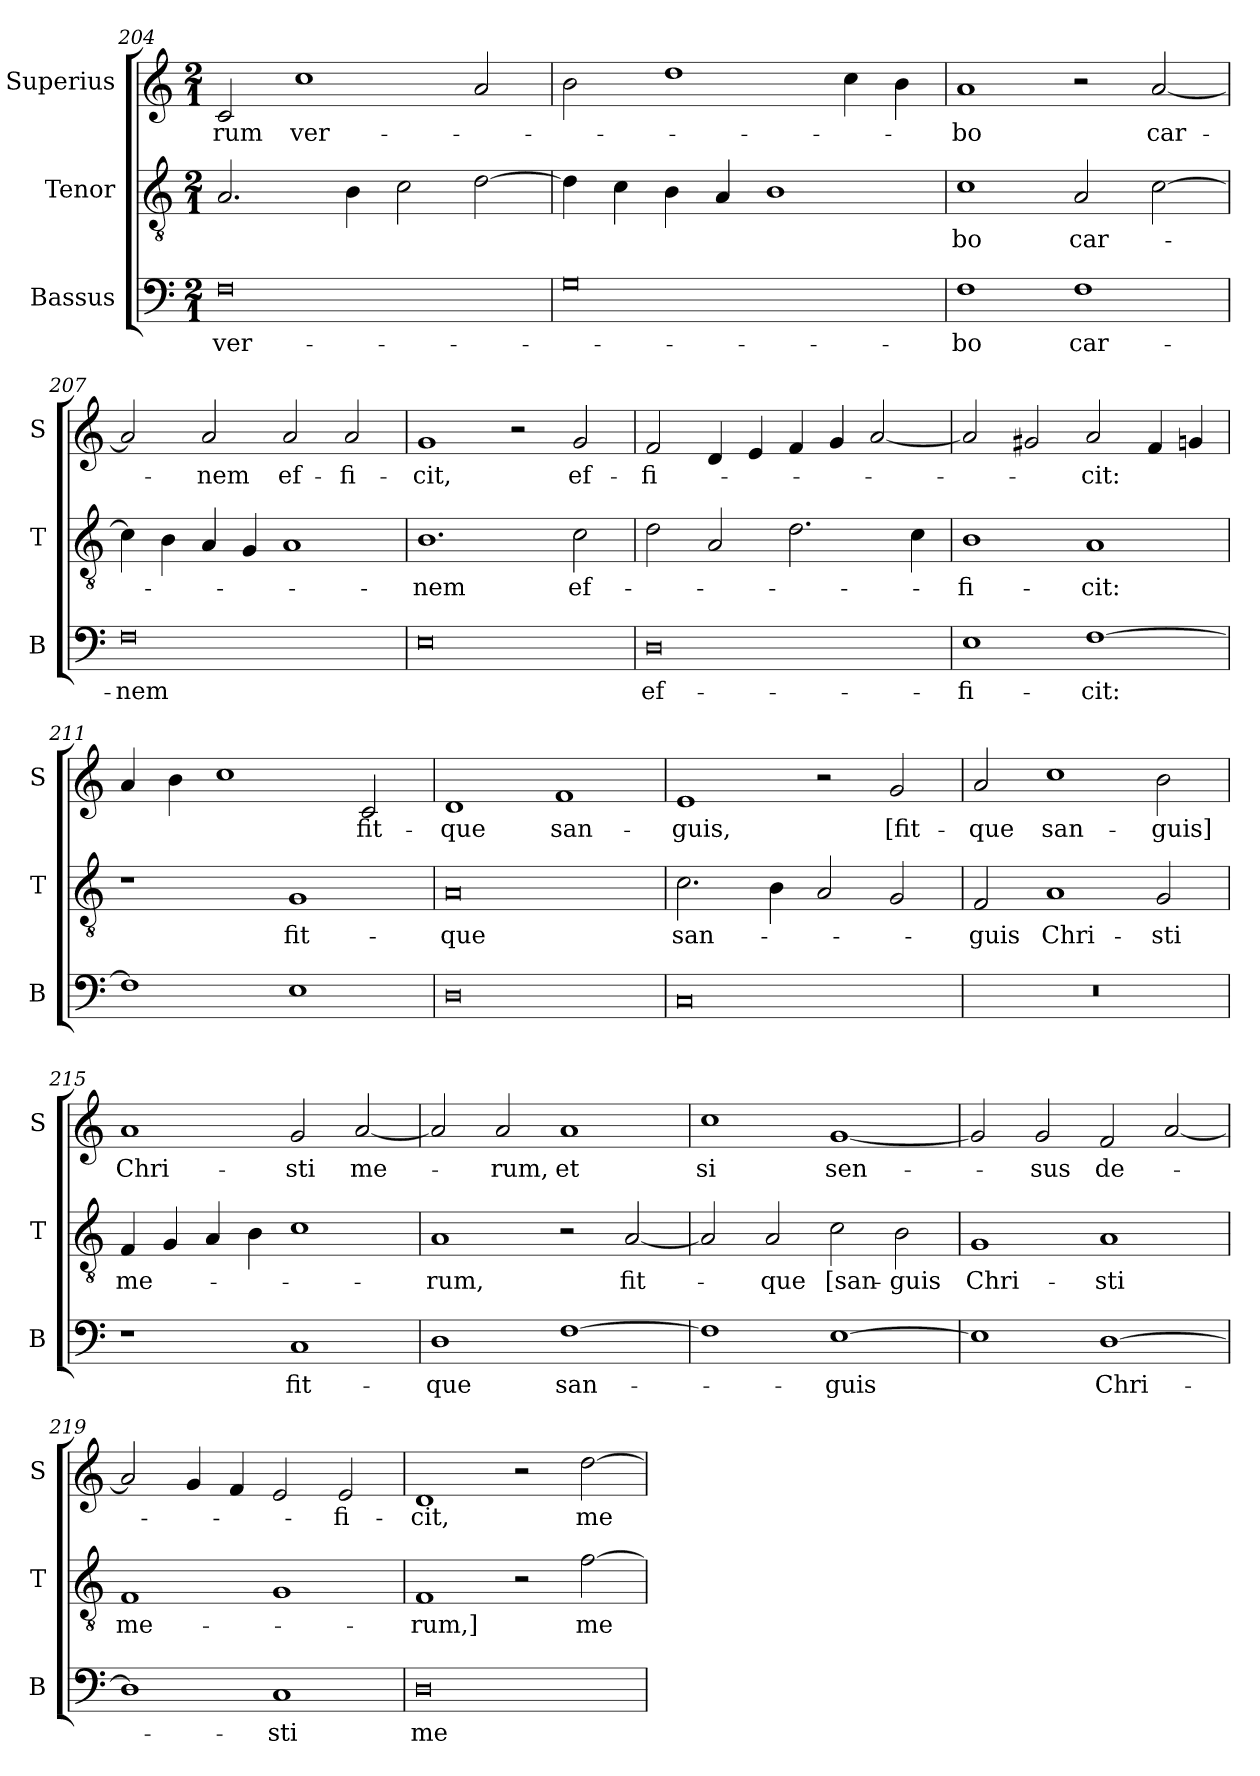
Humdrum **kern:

**kern	**text	**kern	**text	**kern	**text
*part3	*part3	*part2	*part2	*part1	*part1
*staff3	*staff3	*staff2	*staff2	*staff1	*staff1
*I"Bassus	*	*I"Tenor	*	*I"Superius	*
*I'B	*	*I'T	*	*I'S	*
*clefF4	*	*clefGv2	*	*clefG2	*
*k[]	*	*k[]	*	*k[]	*
*M2/1	*	*M2/1	*	*M2/1	*
=204	=204	=204	=204	=204	=204
0F	ver-	2.A	.	2c	-rum
.	.	.	.	1cc	ver-
.	.	4B	.	.	.
.	.	2c	.	.	.
.	.	[2d	.	2a	.
=205	=205	=205	=205	=205	=205
0G	.	4d]	.	2b	.
.	.	4c	.	.	.
.	.	4B	.	1dd	.
.	.	4A	.	.	.
.	.	1B	.	.	.
.	.	.	.	4cc	.
.	.	.	.	4b	.
=206	=206	=206	=206	=206	=206
1F	-bo	1c	-bo	1a	-bo
1F	car-	2A	car-	2r	.
.	.	[2c	.	[2a	car-
=207	=207	=207	=207	=207	=207
0F	-nem	4c]	.	2a]	.
.	.	4B	.	.	.
.	.	4A	.	2a	-nem
.	.	4G	.	.	.
.	.	1A	.	2a	ef-
.	.	.	.	2a	-fi-
=208	=208	=208	=208	=208	=208
0E	.	1.B	-nem	1g	-cit,
.	.	.	.	2r	.
.	.	2c	ef-	2g	ef-
=209	=209	=209	=209	=209	=209
0D	ef-	2d	.	2f	-fi-
.	.	2A	.	4d	.
.	.	.	.	4e	.
.	.	2.d	.	4f	.
.	.	.	.	4g	.
.	.	.	.	[2a	.
.	.	4c	.	.	.
=210	=210	=210	=210	=210	=210
1E	-fi-	1B	-fi-	2a]	.
.	.	.	.	2g#X	.
[1F	-cit:	1A	-cit:	2a	-cit:
.	.	.	.	4f	.
.	.	.	.	4gn	.
=211	=211	=211	=211	=211	=211
1F]	.	1r	.	4a	.
.	.	.	.	4b	.
.	.	.	.	1cc	.
1E	.	1G	fit-	.	.
.	.	.	.	2c	fit-
=212	=212	=212	=212	=212	=212
0D	.	0A	-que	1d	-que
.	.	.	.	1f	san-
=213	=213	=213	=213	=213	=213
0C	.	2.c	san-	1e	-guis,
.	.	4B	.	.	.
.	.	2A	.	2r	.
.	.	2G	.	2g	[fit-
=214	=214	=214	=214	=214	=214
0r	.	2F	-guis	2a	-que
.	.	1A	Chri-	1cc	san-
.	.	2G	-sti	2b	-guis]
=215	=215	=215	=215	=215	=215
1r	.	4F	me-	1a	Chri-
.	.	4G	.	.	.
.	.	4A	.	.	.
.	.	4B	.	.	.
1C	fit-	1c	.	2g	-sti
.	.	.	.	[2a	me-
=216	=216	=216	=216	=216	=216
1D	-que	1A	-rum,	2a]	.
.	.	.	.	2a	-rum,
[1F	san-	2r	.	1a	et
.	.	[2A	fit-	.	.
=217	=217	=217	=217	=217	=217
1F]	.	2A]	.	1cc	si
.	.	2A	-que	.	.
[1E	-guis	2c	[san-	[1g	sen-
.	.	2B	-guis	.	.
=218	=218	=218	=218	=218	=218
1E]	.	1G	Chri-	2g]	.
.	.	.	.	2g	-sus
[1D	Chri-	1A	-sti	2f	de-
.	.	.	.	[2a	.
=219	=219	=219	=219	=219	=219
1D]	.	1F	me-	2a]	.
.	.	.	.	4g	.
.	.	.	.	4f	.
1C	-sti	1G	.	2e	.
.	.	.	.	2e	-fi-
=220	=220	=220	=220	=220	=220
0D	me-	1F	-rum,]	1d	-cit,
.	.	2r	.	2r	.
.	.	[2f	me-	[2dd	me-
=	=	=	=	=	=
*-	*-	*-	*-	*-	*-
